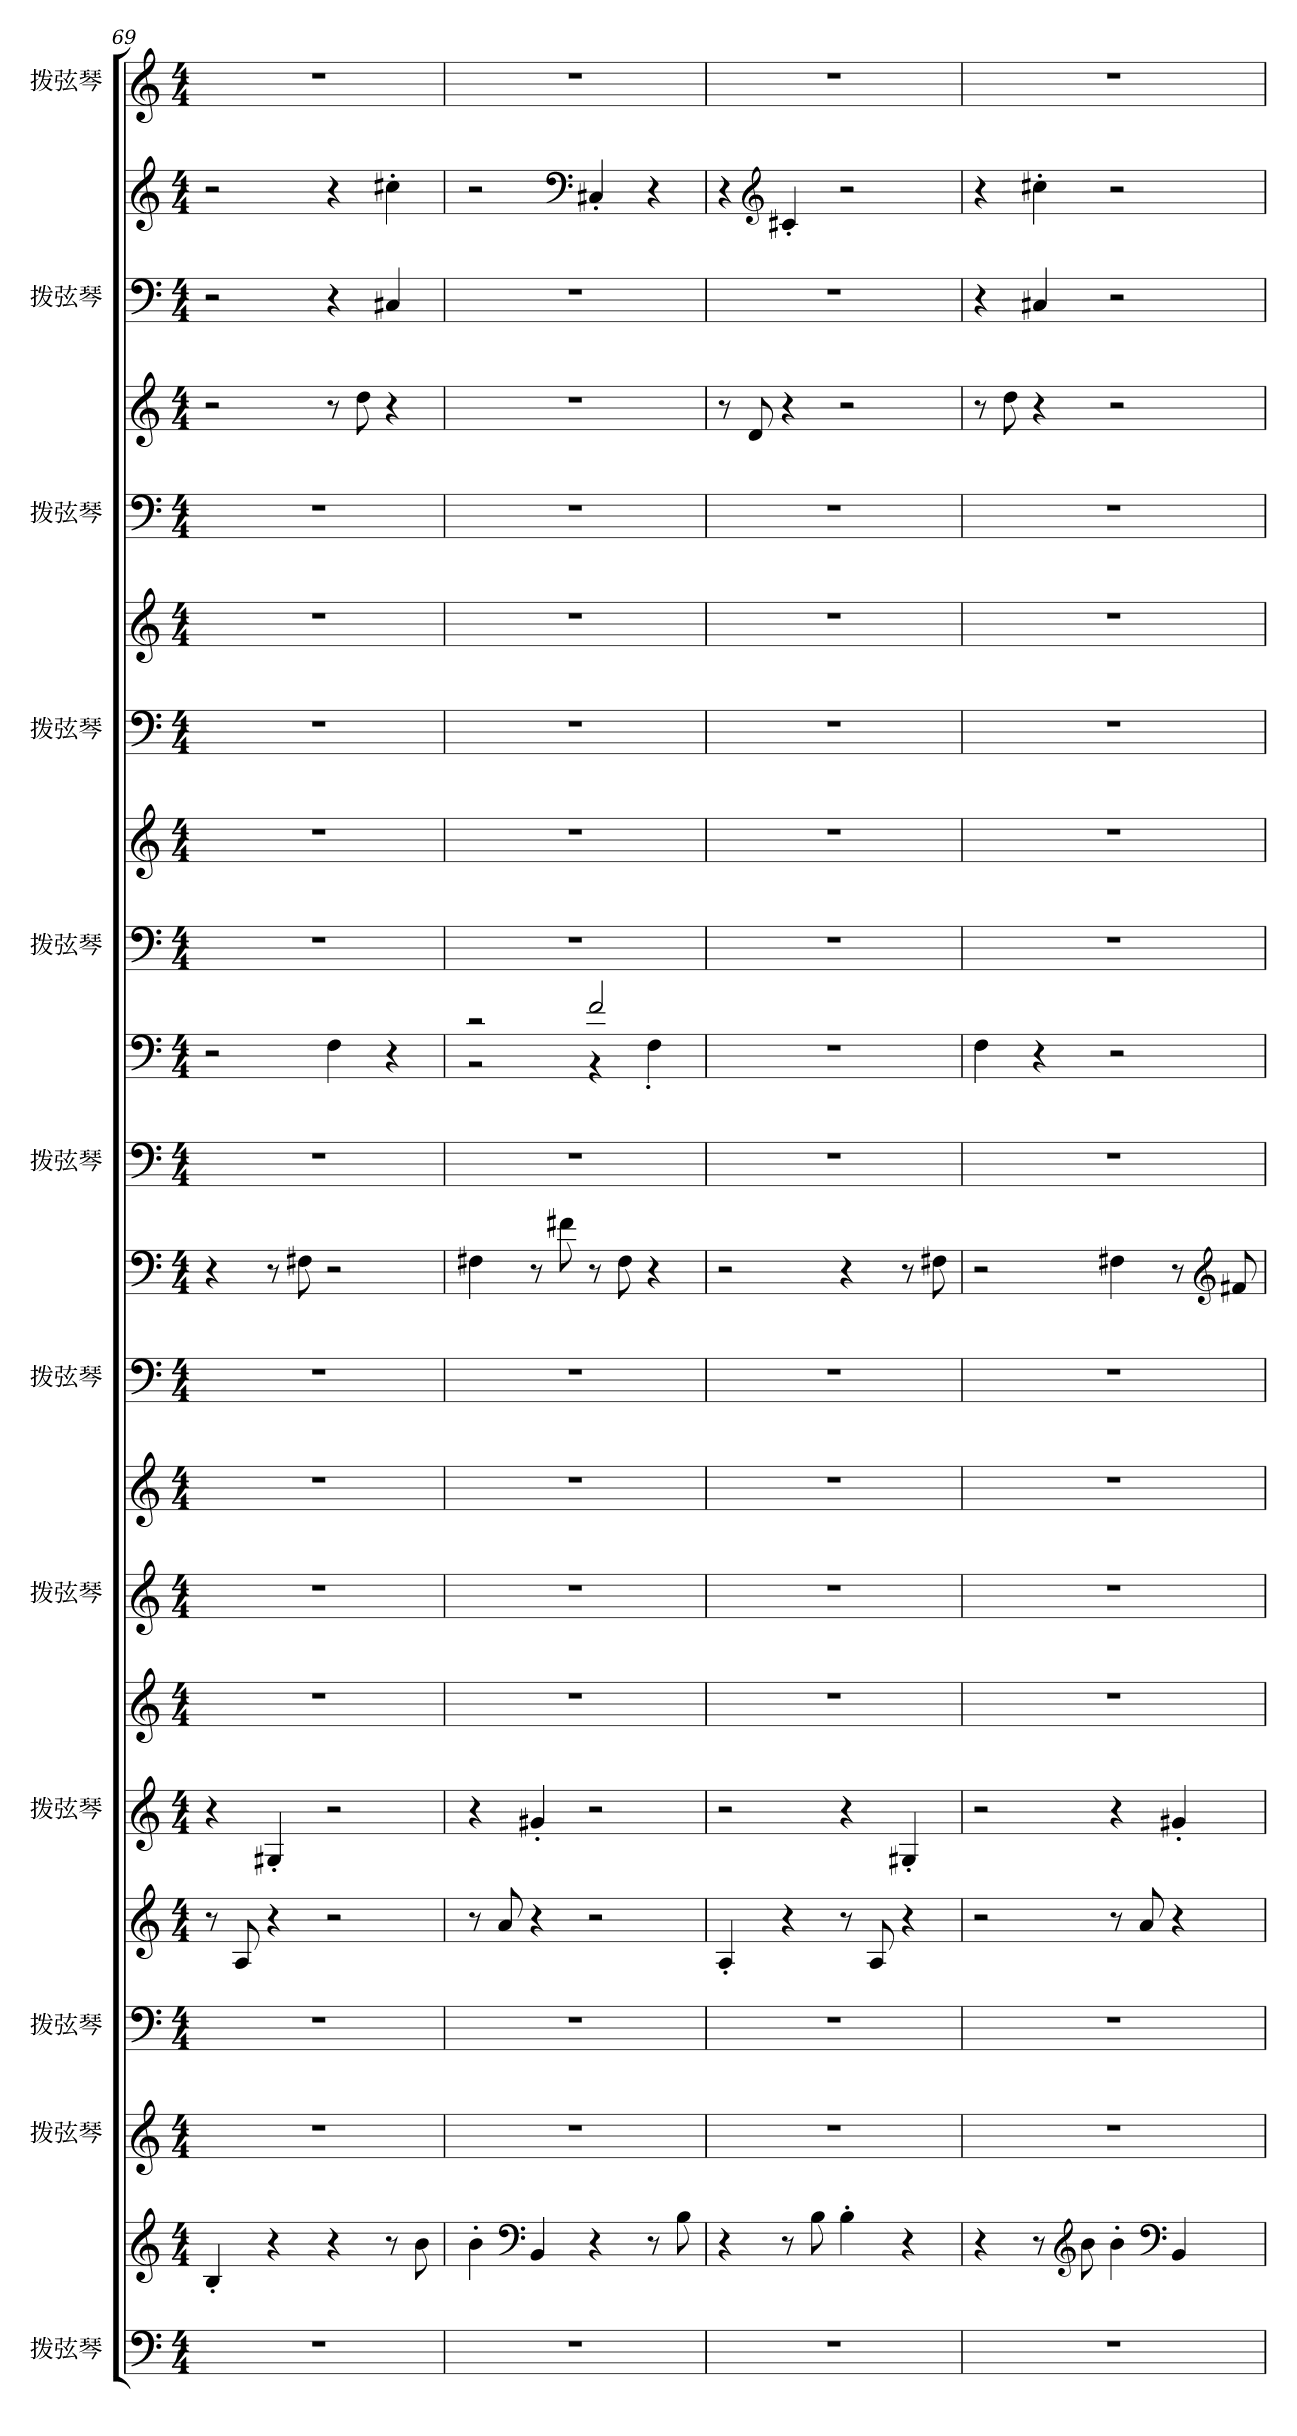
**kern	**kern	**kern	**kern	**kern	**kern	**kern	**kern	**kern	**kern	**kern	**kern	**kern	**kern	**kern	**kern	**kern	**kern	**kern	**kern	**kern	**kern
*part12	*part12	*part11	*part10	*part10	*part9	*part9	*part8	*part8	*part7	*part7	*part6	*part6	*part5	*part5	*part4	*part4	*part3	*part3	*part2	*part2	*part1
*staff22	*staff21	*staff20	*staff19	*staff18	*staff17	*staff16	*staff15	*staff14	*staff13	*staff12	*staff11	*staff10	*staff9	*staff8	*staff7	*staff6	*staff5	*staff4	*staff3	*staff2	*staff1
*I"拨弦琴	*	*I"拨弦琴	*I"拨弦琴	*	*I"拨弦琴	*	*I"拨弦琴	*	*I"拨弦琴	*	*I"拨弦琴	*	*I"拨弦琴	*	*I"拨弦琴	*	*I"拨弦琴	*	*I"拨弦琴	*	*I"拨弦琴
!!LO:PB:g=z
*clefF4	*clefG2	*clefG2	*clefF4	*clefG2	*clefG2	*clefG2	*clefG2	*clefG2	*clefF4	*clefF4	*clefF4	*clefF4	*clefF4	*clefG2	*clefF4	*clefG2	*clefF4	*clefG2	*clefF4	*clefG2	*clefG2
*k[]	*k[]	*k[]	*k[]	*k[]	*k[]	*k[]	*k[]	*k[]	*k[]	*k[]	*k[]	*k[]	*k[]	*k[]	*k[]	*k[]	*k[]	*k[]	*k[]	*k[]	*k[]
*M4/4	*M4/4	*M4/4	*M4/4	*M4/4	*M4/4	*M4/4	*M4/4	*M4/4	*M4/4	*M4/4	*M4/4	*M4/4	*M4/4	*M4/4	*M4/4	*M4/4	*M4/4	*M4/4	*M4/4	*M4/4	*M4/4
=69	=69	=69	=69	=69	=69	=69	=69	=69	=69	=69	=69	=69	=69	=69	=69	=69	=69	=69	=69	=69	=69
1r	4B'/	1r	1r	8r	4r	1r	1r	1r	1r	4r	1r	2r	1r	1r	1r	1r	1r	2r	2r	2r	1r
.	.	.	.	8A/	.	.	.	.	.	.	.	.	.	.	.	.	.	.	.	.	.
.	4r	.	.	4r	4G#X'/	.	.	.	.	8r	.	.	.	.	.	.	.	.	.	.	.
.	.	.	.	.	.	.	.	.	.	8F#X\	.	.	.	.	.	.	.	.	.	.	.
.	4r	.	.	2r	2r	.	.	.	.	2r	.	4F\	.	.	.	.	.	8r	4r	4r	.
.	.	.	.	.	.	.	.	.	.	.	.	.	.	.	.	.	.	8dd\	.	.	.
.	8r	.	.	.	.	.	.	.	.	.	.	4r	.	.	.	.	.	4r	4C#X/	4cc#X'\	.
.	8b\	.	.	.	.	.	.	.	.	.	.	.	.	.	.	.	.	.	.	.	.
=70	=70	=70	=70	=70	=70	=70	=70	=70	=70	=70	=70	=70	=70	=70	=70	=70	=70	=70	=70	=70	=70
*	*	*	*	*	*	*	*	*	*	*	*	*^	*	*	*	*	*	*	*	*	*
1r	4b'\	1r	1r	8r	4r	1r	1r	1r	1r	4F#X\	1r	2r	2r	1r	1r	1r	1r	1r	1r	1r	2r	1r
.	.	.	.	8a/	.	.	.	.	.	.	.	.	.	.	.	.	.	.	.	.	.	.
*	*clefF4	*	*	*	*	*	*	*	*	*	*	*	*	*	*	*	*	*	*	*	*	*
.	4BB/	.	.	4r	4g#X'/	.	.	.	.	8r	.	.	.	.	.	.	.	.	.	.	.	.
.	.	.	.	.	.	.	.	.	.	8f#X\	.	.	.	.	.	.	.	.	.	.	.	.
*	*	*	*	*	*	*	*	*	*	*	*	*	*	*	*	*	*	*	*	*	*clefF4	*
.	4r	.	.	2r	2r	.	.	.	.	8r	.	2f/	4r	.	.	.	.	.	.	.	4C#X'/	.
.	.	.	.	.	.	.	.	.	.	8F#\	.	.	.	.	.	.	.	.	.	.	.	.
.	8r	.	.	.	.	.	.	.	.	4r	.	.	4F'\	.	.	.	.	.	.	.	4r	.
.	8B\	.	.	.	.	.	.	.	.	.	.	.	.	.	.	.	.	.	.	.	.	.
*	*	*	*	*	*	*	*	*	*	*	*	*v	*v	*	*	*	*	*	*	*	*	*
=71	=71	=71	=71	=71	=71	=71	=71	=71	=71	=71	=71	=71	=71	=71	=71	=71	=71	=71	=71	=71	=71
1r	4r	1r	1r	4A'/	2r	1r	1r	1r	1r	2r	1r	1r	1r	1r	1r	1r	1r	8r	1r	4r	1r
.	.	.	.	.	.	.	.	.	.	.	.	.	.	.	.	.	.	8d/	.	.	.
*	*	*	*	*	*	*	*	*	*	*	*	*	*	*	*	*	*	*	*	*clefG2	*
.	8r	.	.	4r	.	.	.	.	.	.	.	.	.	.	.	.	.	4r	.	4c#X'/	.
.	8B\	.	.	.	.	.	.	.	.	.	.	.	.	.	.	.	.	.	.	.	.
.	4B'\	.	.	8r	4r	.	.	.	.	4r	.	.	.	.	.	.	.	2r	.	2r	.
.	.	.	.	8A/	.	.	.	.	.	.	.	.	.	.	.	.	.	.	.	.	.
.	4r	.	.	4r	4G#X'/	.	.	.	.	8r	.	.	.	.	.	.	.	.	.	.	.
.	.	.	.	.	.	.	.	.	.	8F#X\	.	.	.	.	.	.	.	.	.	.	.
!!LO:PB:g=z
=72	=72	=72	=72	=72	=72	=72	=72	=72	=72	=72	=72	=72	=72	=72	=72	=72	=72	=72	=72	=72	=72
1r	4r	1r	1r	2r	2r	1r	1r	1r	1r	2r	1r	4F\	1r	1r	1r	1r	1r	8r	4r	4r	1r
.	.	.	.	.	.	.	.	.	.	.	.	.	.	.	.	.	.	8dd\	.	.	.
.	8r	.	.	.	.	.	.	.	.	.	.	4r	.	.	.	.	.	4r	4C#X/	4cc#X'\	.
*	*clefG2	*	*	*	*	*	*	*	*	*	*	*	*	*	*	*	*	*	*	*	*
.	8b\	.	.	.	.	.	.	.	.	.	.	.	.	.	.	.	.	.	.	.	.
.	4b'\	.	.	8r	4r	.	.	.	.	4F#X\	.	2r	.	.	.	.	.	2r	2r	2r	.
.	.	.	.	8a/	.	.	.	.	.	.	.	.	.	.	.	.	.	.	.	.	.
*	*clefF4	*	*	*	*	*	*	*	*	*	*	*	*	*	*	*	*	*	*	*	*
.	4BB/	.	.	4r	4g#X'/	.	.	.	.	8r	.	.	.	.	.	.	.	.	.	.	.
*	*	*	*	*	*	*	*	*	*	*clefG2	*	*	*	*	*	*	*	*	*	*	*
.	.	.	.	.	.	.	.	.	.	8f#X/	.	.	.	.	.	.	.	.	.	.	.
=	=	=	=	=	=	=	=	=	=	=	=	=	=	=	=	=	=	=	=	=	=
*-	*-	*-	*-	*-	*-	*-	*-	*-	*-	*-	*-	*-	*-	*-	*-	*-	*-	*-	*-	*-	*-
